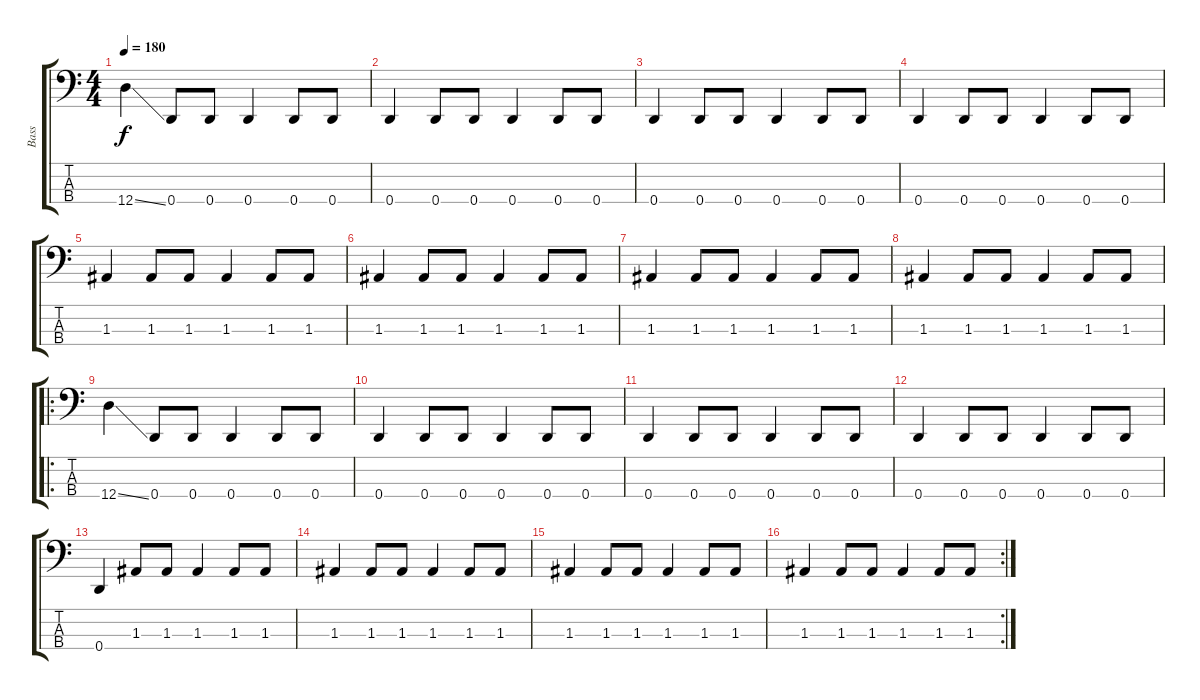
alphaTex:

\track ("Bass" "Bass") {instrument electricbassfinger}
\staff {score tabs}
\tuning (G2 D2 A1 D1) {hide}
\ts (4 4)
\tempo 180
\clef f4
\ks c
12.4{ss}.4{dy f} 0.4.8 0.4.8 0.4.4 0.4.8 0.4.8 |
0.4.4 0.4.8 0.4.8 0.4.4 0.4.8 0.4.8 |
0.4.4 0.4.8 0.4.8 0.4.4 0.4.8 0.4.8 |
0.4.4 0.4.8 0.4.8 0.4.4 0.4.8 0.4.8 |
1.3.4 1.3.8 1.3.8 1.3.4 1.3.8 1.3.8 |
1.3.4 1.3.8 1.3.8 1.3.4 1.3.8 1.3.8 |
1.3.4 1.3.8 1.3.8 1.3.4 1.3.8 1.3.8 |
1.3.4 1.3.8 1.3.8 1.3.4 1.3.8 1.3.8 |
\ro
12.4{ss}.4 0.4.8 0.4.8 0.4.4 0.4.8 0.4.8 |
0.4.4 0.4.8 0.4.8 0.4.4 0.4.8 0.4.8 |
0.4.4 0.4.8 0.4.8 0.4.4 0.4.8 0.4.8 |
0.4.4 0.4.8 0.4.8 0.4.4 0.4.8 0.4.8 |
0.4.4 1.3.8 1.3.8 1.3.4 1.3.8 1.3.8 |
1.3.4 1.3.8 1.3.8 1.3.4 1.3.8 1.3.8 |
1.3.4 1.3.8 1.3.8 1.3.4 1.3.8 1.3.8 |
\rc 2
1.3.4 1.3.8 1.3.8 1.3.4 1.3.8 1.3.8
